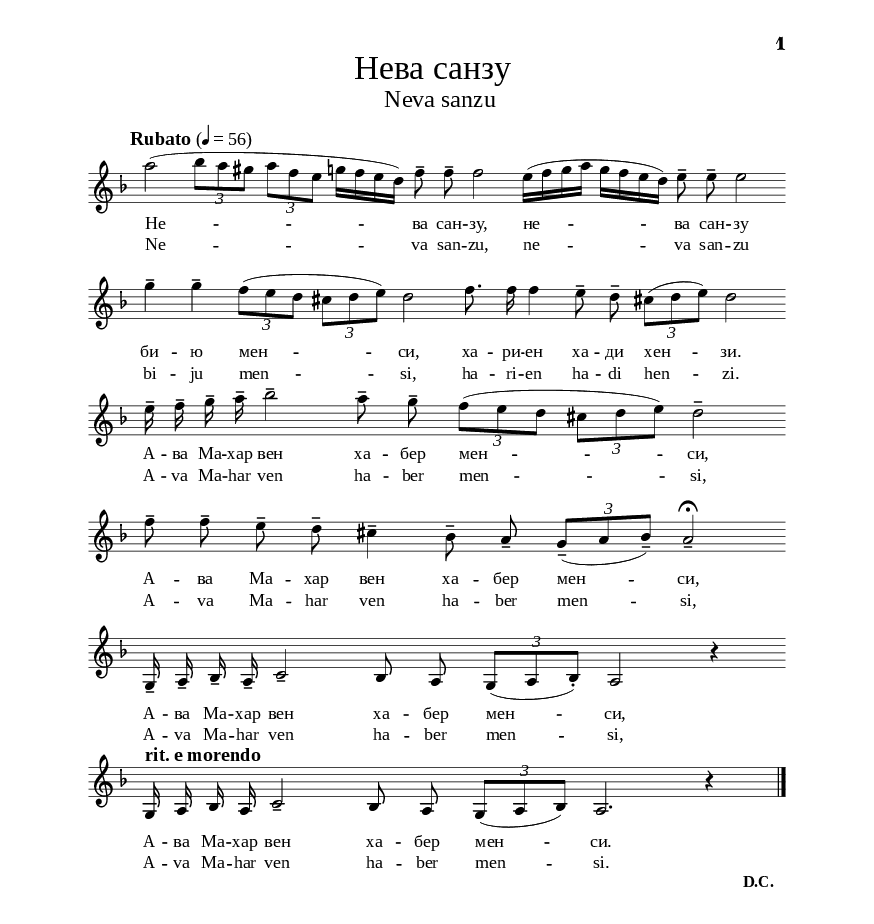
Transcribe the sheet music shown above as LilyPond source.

\version "2.24.3"

% include paper part and global functions
\include "include/globals.ily"

\bookpart {
  \label #'ref091
  \tocItem \markup "Нева санзу – Neva sanzu"
  \include "include/bookpart-paper.ily"
  \score {
    \include "include/score-layout.ily"

    \new Voice \absolute {
      \clef treble
      \key d \minor
      \tempoFunc "Rubato" 4 "56"
      \omit Score.TimeSignature
      \cadenzaOn % allows custom bar lines
      \autoBeamOff
      a''2 ( \tuplet 3/2 { bes''8 [a'' gis''8] } \tuplet 3/2 { a''8 [f'' e''8] } g''16 [f'' e'' d''] )  f''8--  f''-- f''2   e''16 ( [f'' g'' a''] g''[ f'' e'' d''] ) e''8-- e''-- e''2  \break

      \time 7/4 g''4-- g''-- \tuplet 3/2 { f''8 ([e'' d''8]  } \tuplet 3/2 {cis''8 [d'' e''8] }) d''2  f''8. f''16 f''4 e''8-- d''-- \tuplet 3/2 {cis''!8 [( d'' e''8 )] } d''2  \break

      e''16-- f''16-- g''16-- a''-- bes''2-- a''8-- g''8-- \tuplet 3/2 { f''8 ( [e''8 d''8] } \tuplet 3/2 { cis''!8 [d''8 e''8] ) } d''2--  \break

      f''8-- f''-- e''-- d''-- cis''!4-- bes'8-- a'8-- \tuplet 3/2 {g'8-- ( [a' bes'--])} a'2-- \fermata   \break

      g16-- a-- bes--  a-- c'2-- bes8 a8 \tuplet 3/2 {g [( a bes-. )] } a2 r4    \break

      \tempo "rit. e morendo" g16 a bes  a c'2-- bes8 a8  \tuplet 3/2 {g [(a bes )]}  a2.  r4 \bar "|."

    }

    \addlyrics {
      Не -- ва сан -- зу,
      не -- ва сан -- зу би -- ю мен -- си,
      ха -- ри -- ен ха -- ди хен -- зи.
      А -- ва Ма -- хар вен ха -- бер мен -- си,
      А -- ва Ма -- хар вен ха -- бер мен -- си,
      А -- ва Ма -- хар вен ха -- бер мен -- си,
      А -- ва Ма -- хар вен ха -- бер мен -- си.

    }

    \addlyrics {
      Ne -- va san -- zu,
      ne -- va san -- zu bi -- ju men -- si,
      ha -- ri -- en ha -- di hen -- zi.
      A -- va Ma -- har ven ha -- ber men -- si,
      A -- va Ma -- har ven ha -- ber men -- si,
      A -- va Ma -- har ven ha -- ber men -- si,
      A -- va Ma -- har ven ha -- ber men -- si.

    }

    \header {
      title = \titleFunc "Нева санзу "" Neva sanzu"
    }

    \midi{}

  } % score

  \markup \empty-one
  \markup \dc-one "D.C."
  % include foreign translation(s) of the song
  %\include "../../lyrics/de/000_empty_template_lyrics_de.ly"

} % bookpart
